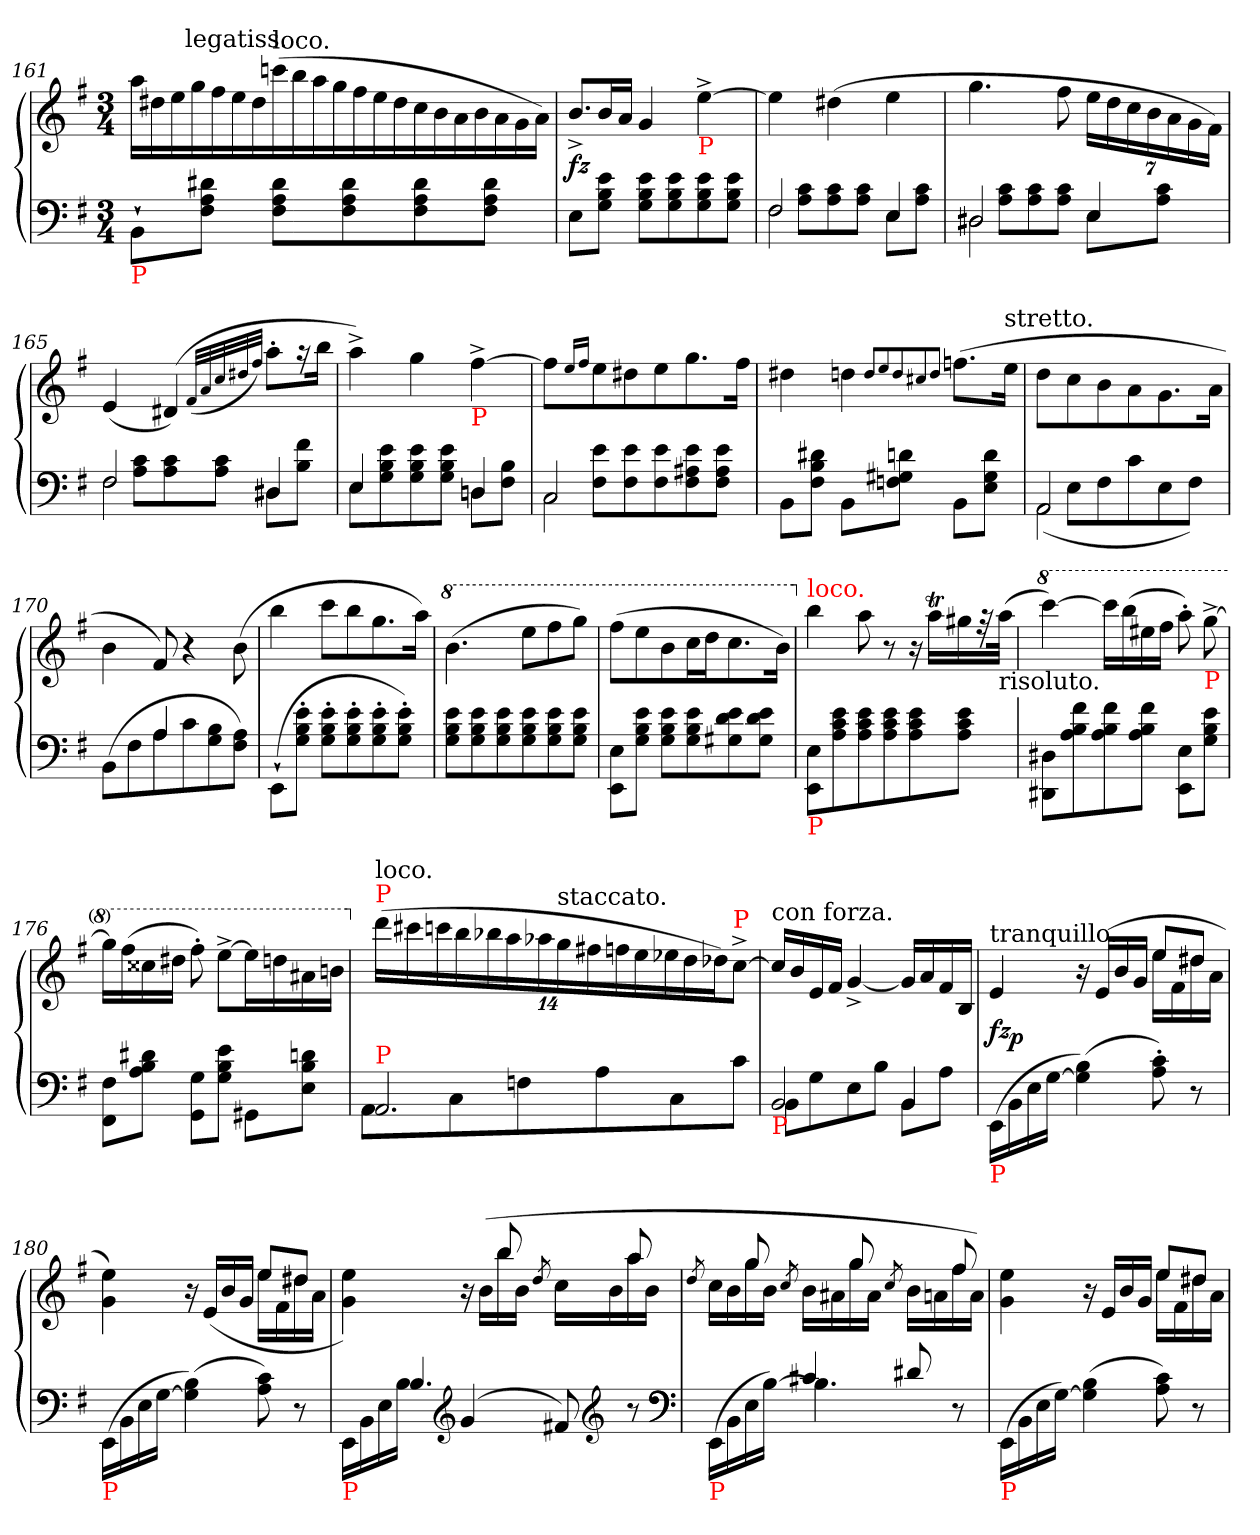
**kern	**kern	**dynam
*part1	*part1	*part1
*staff2	*staff1	*staff1/2
*clefF4	*clefG2	*
*k[f#]	*k[f#]	*
*M3/4	*M3/4	*
*	*Xtuplet	*
=161	=161	=161
!LO:TX:b:color=red:t=P	!	!
8BB`>L	28aa\LL	.
.	28dd#X	.
.	28ee	.
!	!LO:TX:a:t=legatiss.	!
.	28gg	.
8d#X 8A 8F#J	.	.
.	28ff#	.
.	28ee	.
.	28dd#	.
!	!LO:TX:a:t=loco.	!
8d# 8A 8F#L	(>28cccn	.
.	28bb	.
.	28aa	.
.	28gg	.
8d# 8A 8F#	.	.
.	28ff#	.
.	28ee	.
.	28dd#	.
8d# 8A 8F#	28cc	.
.	28b	.
.	28a	.
.	28b	.
8d# 8A 8F#J	.	.
.	28a	.
.	28g	.
.	28aJJ)	.
=162	=162	=162
!	!LO:N:vis=8.	!
8EL	8b^>L	fz
8e 8B 8GJ	16bL	.
.	16aJJ	.
8e 8B 8GL	4g	.
8e 8B 8G	.	.
!	!LO:TX:b:color=red:t=P	!
8e 8B 8G	[4ee^<	.
8e 8B 8GJ	.	.
=163	=163	=163
*^	*	*
!	!LO:N:vis=2	!	!
2F#	8F#	4ee]	.
.	8c 8AL	.	.
.	8c 8A	(>4dd#X	.
.	8c 8AJ	.	.
4E	8EL	4ee	.
.	8c 8AJ	.	.
=164	=164	=164	=164
!	!LO:N:vis=2	!	!
2D#X	8D#X	4.gg	.
.	8c 8AL	.	.
.	8c 8A	.	.
.	8c 8AJ	8ff#	.
*	*	*tuplet	*
*	*	*Xbrackettup	*
4E	8EL	28eeLL	.
.	.	28dd	.
.	.	28cc	.
.	.	28b	.
.	8c 8AJ	.	.
.	.	28a	.
.	.	28g	.
.	.	28f#JJ)	.
=165	=165	=165	=165
!	!LO:N:vis=2	!	!
2F#	8F#	(<4e	.
.	8c 8AL	.	.
.	8c 8A	(>4d#X)	.
.	8c 8AJ	.	.
.	.	(<32qqf#/LLL	.
.	.	32qqa/	.
.	.	32qqcc/	.
.	.	32qqdd#X/	.
.	.	32qqff#/JJJ)	.
4D#X	8D#XL	8aa'>L	.
.	8f# 8BJ	16raa	.
.	.	16bbJk	.
=166	=166	=166	=166
4E	8EL	4aa^<)	.
.	8e 8B 8G	.	.
4ryy	8e 8B 8G	4gg	.
.	8e 8B 8GJ	.	.
!	!	!LO:TX:b:color=red:t=P	!
4Dn	8DnL	[4ff#^<	.
.	8B 8F#J	.	.
=167	=167	=167	=167
!	!LO:N:vis=2	!	!
2C	8C	8ff#L]	.
.	.	16qqee/LL	.
.	.	16qqff#/JJ	.
.	8e 8F#L	8ee	.
.	8e 8F#	8dd#X	.
.	8e 8F#	8ee	.
4ryy	8e 8A#X 8F#	8.gg	.
.	8e 8A# 8F#J	.	.
.	.	16ff#Jk	.
*v	*v	*	*
=168	=168	=168
8BBL	4dd#X	.
8d#X 8B 8F#J	.	.
8BBL	4ddn	.
8dn 8G#X 8FnJ	.	.
.	8qqdd/L	.
.	8qqee/	.
.	8qqdd/	.
.	8qqcc#X/	.
.	8qqdd/J	.
8BBL	(>8.ffnL	.
8d 8G# 8EJ	.	.
!	!LO:TX:a:t=stretto.	!
.	16eeJk	.
=169	=169	=169
*^	*	*
!	!LO:N:vis=2	!	!
2AA	(>8AA	8dd\L	.
.	8EL	8cc	.
.	8F#	8b	.
.	8c	8a	.
4ryy	8E	8.g	.
.	8F#J)	.	.
.	.	16aJk	.
=170	=170	=170	=170
4ryy	(>8BBL	4b	.
.	8F#	.	.
4A	8A	8f#)	.
.	8c	4r	.
4ryy	8B 8G	.	.
.	8A 8F#J)	(>8b	.
=171	=171	=171	=171
!LO:TX:b:color=red:t=P	!	!	!
*v	*v	*	*
(>8EE`>\L	4bb	.
8e'> 8B'> 8G'>J	.	.
8e'> 8B'> 8G'>L	8cccL	.
8e'> 8B'> 8G'>	8bb	.
8e'> 8B'> 8G'>	8.gg	.
8e'> 8B'> 8G'>J)	.	.
.	16aaJk)	.
=172	=172	=172
*	*8va	*
8e 8B 8GL	(>4.bb	.
8e 8B 8G	.	.
8e 8B 8G	.	.
8e 8B 8G	8eeeL	.
8e 8B 8G	8fff#	.
8e 8B 8GJ	8gggJ)	.
=173	=173	=173
8E 8EEL	(>8fff#L	.
8e 8B 8GJ	8eee	.
8e 8B 8GL	8bb	.
8e 8B 8G	16cccL	.
.	16dddJ	.
8e 8d 8G#X	8.ccc	.
8e 8d 8G#J	.	.
.	16bbJk)	.
=174	=174	=174
*	*X8va	*
!	!LO:TX:a:color=red:t=loco.	!
!LO:TX:b:color=red:t=P	!	!
8E 8EEL	4bb	.
8e 8c 8A	.	.
8e 8c 8A	8aa	.
8e 8c 8A	8r	.
8e 8c 8A	16r	.
.	16aaTLL	.
8e 8c 8AJ	16gg#X	.
.	32rff	.
!	!LO:TX:b:t=risoluto.	!
.	(>32aaJJk	.
=175	=175	=175
*	*8va	*
8D#X 8DD#XL	[4cccc)	.
8f# 8B 8A	.	.
8f# 8B 8A	16ccccLL]	.
.	(>16bbb	.
8f# 8B 8AJ	16eee#X	.
.	16fff#JJ	.
8E 8EEL	8aaa'>)	.
!	!LO:TX:b:color=red:t=P	!
8e 8B 8GJ	[8ggg^>	.
=176	=176	=176
8F# 8FF#L	16gggLL]	.
.	(>16fff#	.
8d#X 8B 8AJ	16ccc##X	.
.	16ddd#XJJ	.
8G 8GGL	8fff#'>)	.
8e 8B 8GJ	[8eee^>L	.
8GG#XL	16eeeL]	.
.	16dddn	.
8dn 8B 8EJ	16aa#X	.
.	16bbnJJ	.
=177	=177	=177
*^	*	*
*	*	*X8va	*
!	!	!LO:TX:a:color=red:t=P	!
!	!	!LO:TX:a:t=loco.	!
!LO:TX:a:color=red:t=P	!	!	!
2.AA	8AAL	(>112%5dddLL	.
.	.	112%5ccc#X	.
.	.	112%5cccn	.
.	8C	.	.
.	.	112%5bb	.
.	.	112%5bb-X	.
.	.	112%5aa	.
.	8Fn	.	.
.	.	112%5aa-X	.
!	!	!LO:TX:a:t=staccato.	!
.	.	112%5gg	.
.	.	112%5ff#X	.
.	8A	.	.
.	.	112%5ffn	.
.	.	112%5ee	.
.	.	112%5ee-X	.
.	8C	.	.
.	.	112%5dd	.
.	.	112%5dd-XJ)	.
!	!	!LO:TX:a:color=red:t=P	!
.	8cJ	[8cc^>J	.
=178	=178	=178	=178
!	!	!LO:TX:a:t=con forza.	!
!LO:TX:b:color=red:t=P	!	!	!
2BB	8BBL	16ccLL]	.
.	.	16b	.
.	8G	16e	.
.	.	16f#JJ	.
.	8E	[4g^>	.
.	8BJ	.	.
4BB	8BBL	16gLL]	.
.	.	16a	.
.	8AJ	16f#	.
.	.	16BJJ	.
*v	*v	*	*
=179	=179	=179
*	*^	*
*	*	*^	*
!	!LO:TX:a:t=tranquillo.	!	!	!
!LO:TX:b:color=red:t=P	!	!	!	!
(>16EE\LL	4e	2ryy	16ryy	fz
16BB	.	.	2ryy	p
16E	.	.	.	.
[16GJJ	.	.	.	.
(>4B 4G])	16r	.	.	.
.	(>16eLL	.	.	.
.	16b	.	.	.
.	16gJJ	.	.	.
8c'> 8A'>)	8eeL	16eeLL	.	.
.	.	16f#	8.ryy	.
8r	8dd#XJ	16dd#X	.	.
.	.	16aJJ	.	.
=180	=180	=180	=180	=180
!LO:TX:b:color=red:t=P	!	!	!	!
*	*	*v	*v	*
(>16EE\LL	4ee 4g)	2ryy	.
16BB	.	.	.
16E	.	.	.
[16GJJ	.	.	.
(>4B 4G])	16r	.	.
.	(>16eLL	.	.
.	16b	.	.
.	16gJJ	.	.
8c 8A)	8eeL	16eeLL	.
.	.	16f#	.
8r	8dd#XJ	16dd#X	.
.	.	16aJJ	.
=181	=181	=181	=181
*^	*	*	*
!LO:TX:b:color=red:t=P	!	!	!	!
16EE\LL	8ryy	4ryy	4ee 4g)	.
16BB\	.	.	.	.
16E\	16ryy	.	.	.
16B\JJ	4.B/	.	.	.
*clefG2	*	*	*	*
(<4g	.	8ryy	16r	.
.	.	.	(>16bLL	.
.	.	8bb	16bb	.
.	.	.	16bJJ	.
.	.	.	8qdd/	.
8f#X)	.	8ryy	16ccLL	.
*clefG2	*	*	*	*
.	8ryy	.	16b	.
8r	.	8aa	16aa	.
.	16ryy	.	16bJJ	.
*clefF4	*	*	*	*
=182	=182	=182	=182	=182
.	.	.	8qdd/	.
!LO:TX:b:color=red:t=P	!	!	!	!
4ryy	(>16EE\LL	8ryy	16ccLL	.
.	16BB	.	16b	.
.	16E	8gg	16gg	.
.	[16BJJ)	.	16bJJ	.
.	.	.	8qcc/	.
4c#X	4.B])	8ryy	16bLL	.
.	.	.	16a#X	.
.	.	8gg	16gg	.
.	.	.	16a#JJ	.
.	.	.	8qcc/	.
(<8d#X	.	8ryy	16bLL	.
.	.	.	16an	.
8r	8ryy	8ff#	16ff#	.
.	.	.	16aJJ)	.
*v	*v	*	*	*
=183	=183	=183	=183
!LO:TX:b:color=red:t=P	!	!	!
(>16EE\LL	4ryy	4ee 4g	.
16BB	.	.	.
16E	.	.	.
[16GJJ)	.	.	.
(>4B 4G]	16r	4ryy	.
.	16eLL	.	.
.	16b	.	.
.	16gJJ	.	.
8c 8A)	8eeL	16eeLL	.
.	.	16f#	.
8r	8dd#XJ	16dd#X	.
.	.	16aJJ	.
*	*v	*v	*
=	=	=
*-	*-	*-
